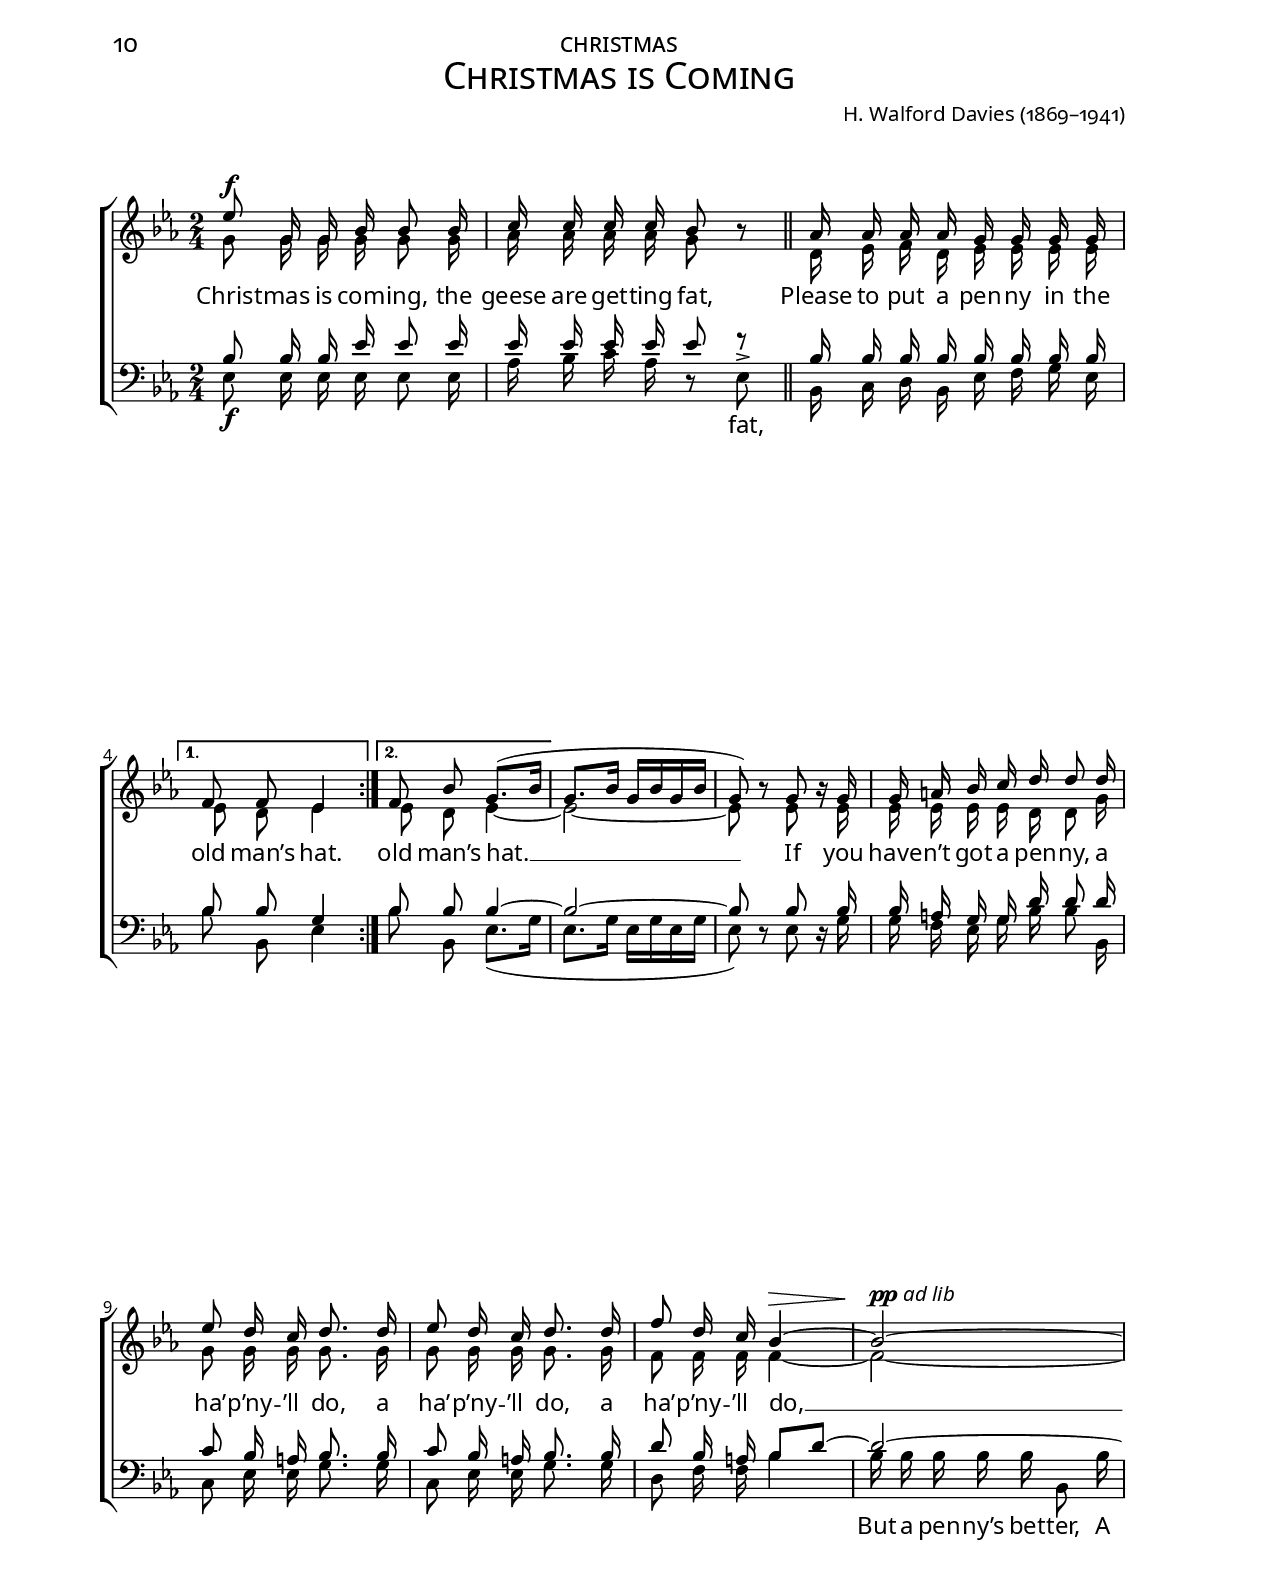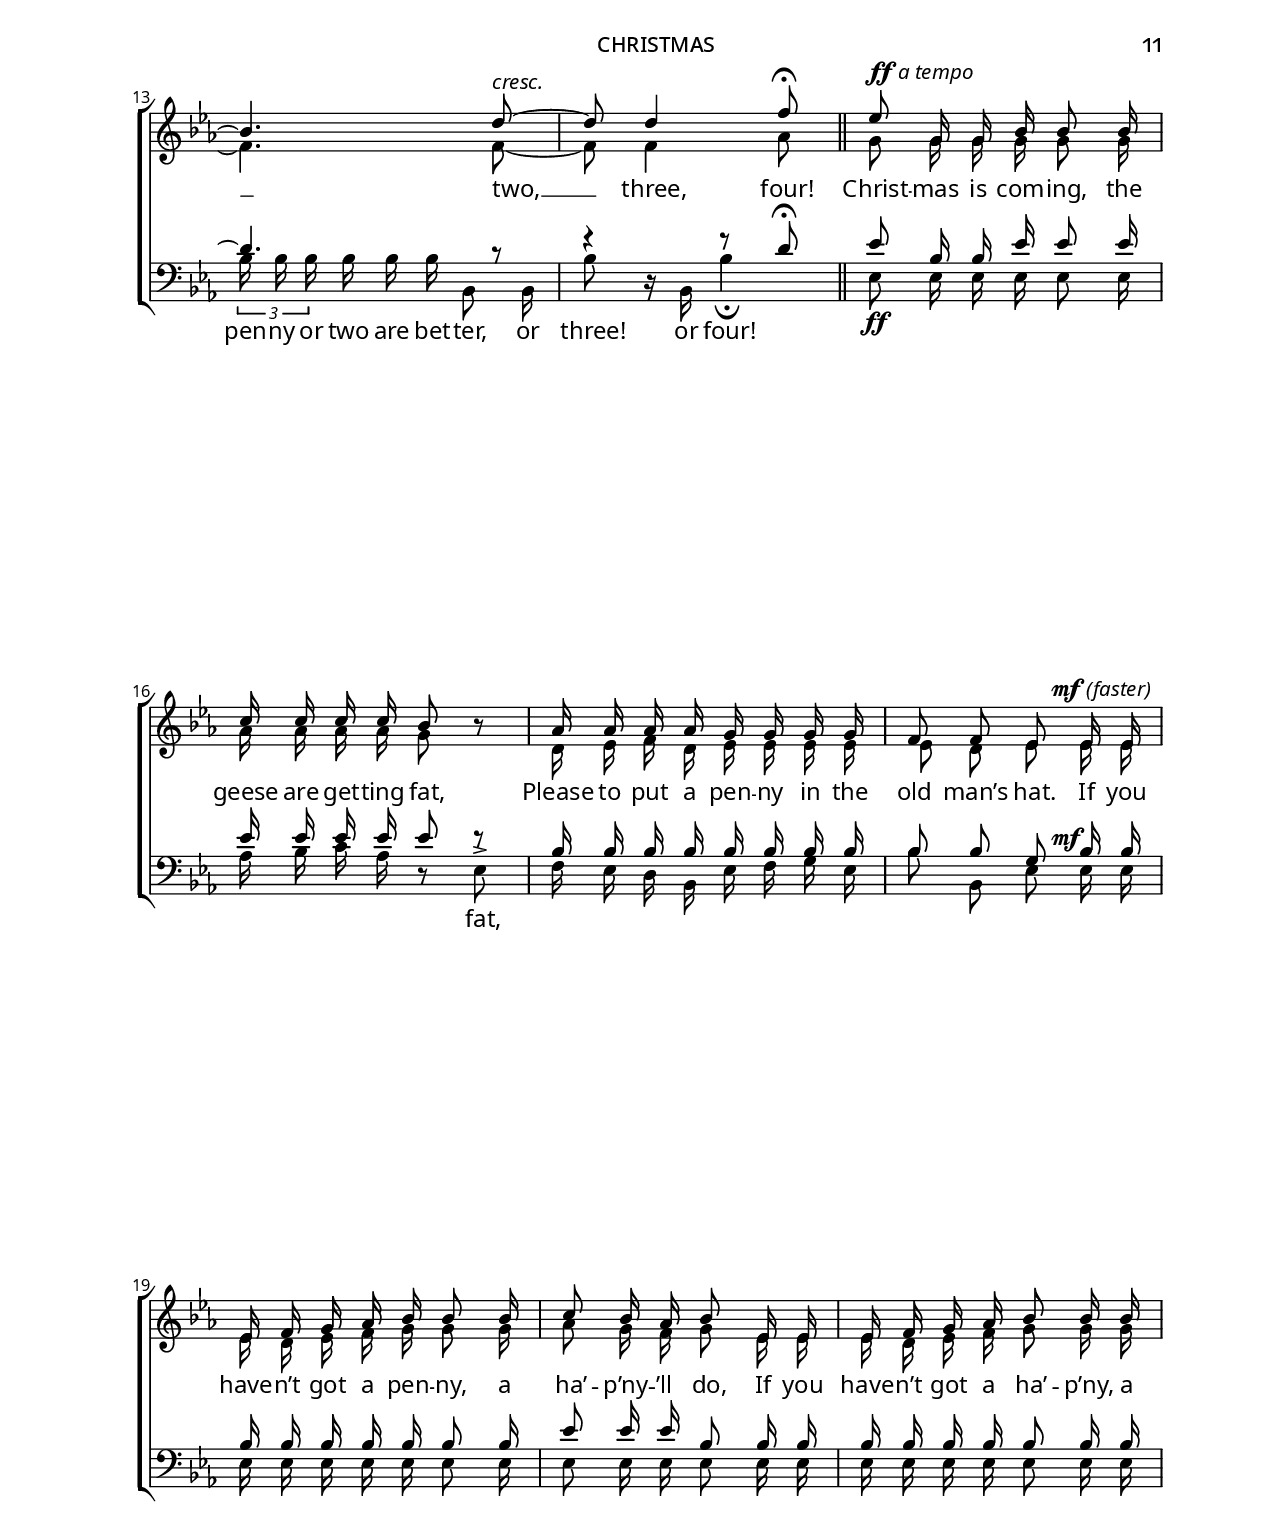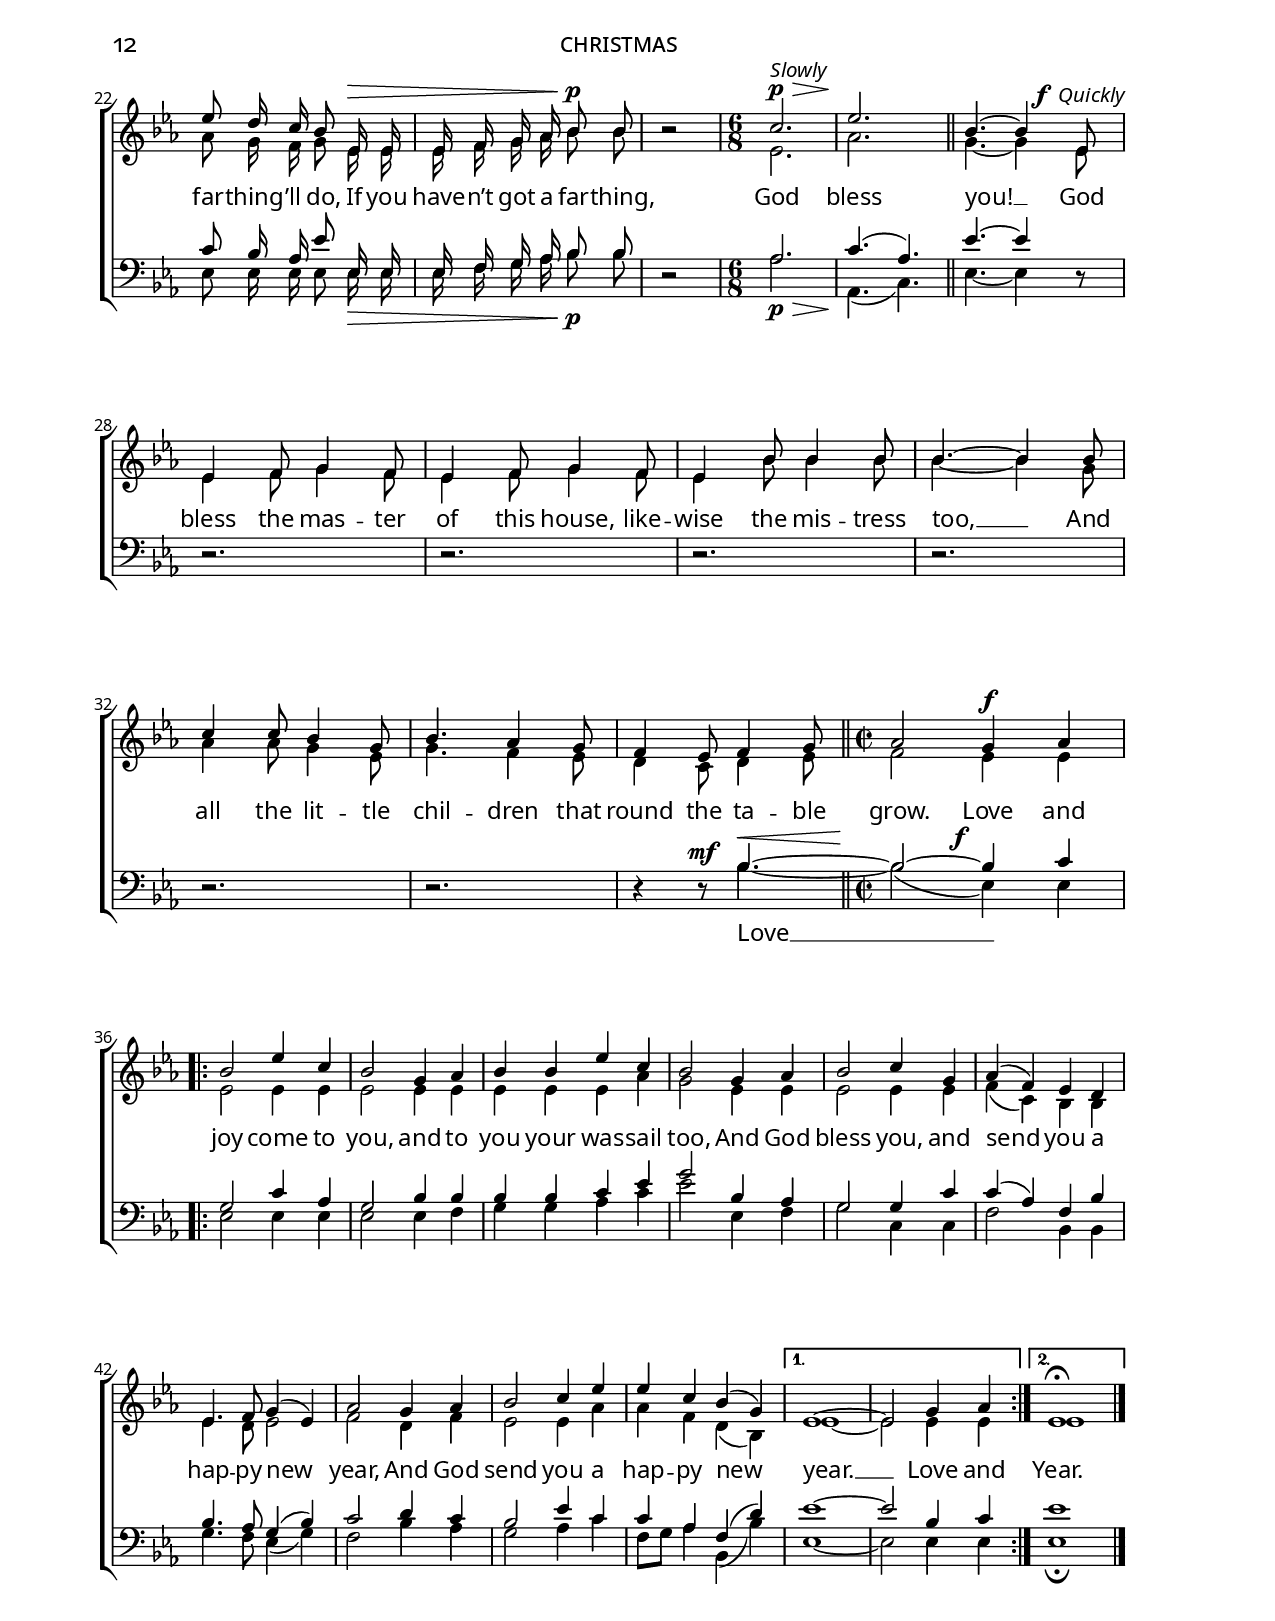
\version "2.14.2"
\include "util.ly"
\header {
  title = \markup{\override #'(font-name . "Garamond Premr Pro Smbd Subh"){ \abs-fontsize #18 \smallCapsOldStyle"Christmas is Coming"}}
  %poet = \markup\oldStyleNum"Old Rhyme"
  composer = \markup\oldStyleNum"H. Walford Davies (1869–1941)"
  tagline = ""
}
\paper {
  paper-height = 11\in
  paper-width = 8.5\in
  indent = 0\in
  %system-system-spacing = #'((basic-distance . 10) (padding . 0))
  system-system-spacing =
    #'((basic-distance . 0)
       (minimum-distance . 0)
       (padding . -5)
       (stretchability . 100))
  ragged-last-bottom = ##f
  ragged-bottom = ##f
  two-sided = ##t
  inner-margin = 1\in
  outer-margin = 0.75\in
  top-margin = 0.26\in
  bottom-margin = 0.25\in
  first-page-number = #010
  print-first-page-number = ##t
  headerLine = \markup{ \smallCapsOldStyle"christmas"}
  oddHeaderMarkup = \markup\fill-line{
     \abs-fontsize #12.5
     \combine 
        \fill-line{"" \on-the-fly #print-page-number-check-first
        \oldStylePageNum""
        }
        \fill-line{\headerLine}
  }
  evenHeaderMarkup = \markup {
     \abs-fontsize #12.5
     \combine
        \on-the-fly #print-page-number-check-first
        \oldStylePageNum""
        \fill-line{\headerLine}
  }
}
#(set-global-staff-size 18) \paper{ #(define fonts (make-pango-font-tree "Garamond Premr Pro" "Garamond Premr Pro" "Garamond Premr Pro" (/ 18 20))) }
global = {
  \key ees \major
  \time 2/4
  \autoBeamOff
  \override DynamicLineSpanner #'staff-padding = #0.0
  \override DynamicLineSpanner #'Y-extent = #'(0 . 0)
}

sopMusic = \relative c'' {
  \repeat volta 2 {
    ees8^\f g,16 g bes bes8 bes16 |
    c c c c bes8 bes\rest \bar "||"
    aes16 aes aes aes g g g g |
  }
  \alternative {
    {
      f8 f ees4
    }
    {
      f8 bes g8.[( bes16] |
    }
  }
  g8.[ bes16] g[ bes g bes] |
  g8) b\rest g bes16\rest g |
  
  g a bes c d d8 d16 |
  ees8 d16 c d8. d16 |
  ees8 d16 c d8. d16 |
  f8 d16 c bes4~^\> |
  
  bes2\!^\markup{\dynamic"pp" \italic"ad lib"} ~ |
  bes4. d8~^\markup\italic"cresc." |
  d d4 f8\fermata \bar "||"
  
  ees8^\markup{\dynamic"ff" \italic"a tempo"} g,16 g bes bes8 bes16 |
  c c c c bes8 bes\rest |
  aes16 aes aes aes g g g g |
  
  %page 2
  f8 f <<ees {s16 s^\markup{\dynamic"mf" \italic"(faster)"}}>> ees16 ees |
  ees f g aes bes bes8 bes16 |
  c8 bes16 aes bes8  ees,16 ees |
  
  ees f g aes bes8 bes16 bes |
  ees8 d16 c bes8 ees,16^\> ees |
  ees f g aes bes8^\p bes |
  bes2\rest |
  
  \time 6/8
  c2.^\p^\>^\markup\italic"Slowly" |
  ees\! \bar "||"
  bes4.~ <<bes4 {s8 s^\markup{\dynamic"f" \italic" Quickly"}}>> ees,8 |
  ees4 f8 g4 f8 |
  ees4 f8 g4 f8 |
  ees4 bes'8 bes4 bes8 |
  
  bes4.~ bes4 bes8 |
  c4 c8 bes4 g8 |
  bes4. aes4 g8 |
  f4 ees8 f4 g8 \bar "||"
  \time 2/2 aes2 g4^\f aes \break
  
  \repeat volta 2 {
    bes2 ees4 c |
    bes2 g4 aes |
    bes bes ees c |
    bes2 g4 aes |
    bes2 c4 g |
    aes4( f) ees d |
    
    ees4. f8 g4( ees) |
    aes2 g4 aes |
    bes2 c4 ees |
    ees c bes( g) |
  }
  \alternative {
    {
      ees1~ |
      ees2 g4 aes |
    }
    {
      ees1\fermata \bar "|."
    }
  }
}
sopWords = \lyricmode {
  
}

altoMusic = \relative c' {
  g'8 g16 g g g8 g16 |
  aes aes aes aes g8 s |
  d16 ees f d ees ees ees ees |
  
  ees8 d ees4 |
  ees8 d ees4~ |
  ees2~ |
  ees8 s ees s16 ees |
  
  ees ees ees ees d d8 g16 |
  g8 g16 g g8. g16 |
  g8 g16 g g8. g16 |
  f8 f16 f f4~ |
  
  f2~ |
  f4. f8~ |
  f f4 aes8 |
  
  g8 g16 g g g8 g16 |
  aes aes aes aes g8 s |
  d16 ees f d ees ees ees ees |
  
  %page 2
  ees8 d ees ees16 ees |
  ees d ees f g g8 g16 |
  aes8 g16 f g8 ees16 ees |
  
  ees d ees f g8 g16 g |
  aes8 g16 f g8 ees16 ees |
  ees f g aes bes8 bes |
  s2 |
  
  \time 6/8
  ees,2. |
  aes \bar "||"
  g4.~ g4 ees8 |
  ees4 f8 g4 f8 |
  ees4 f8 g4 f8 |
  ees4 bes'8 bes4 bes8 |
  
  bes4.~ bes4 g8 |
  aes4 aes8 g4 ees8 |
  g4. f4 ees8 |
  d4 c8 d4 ees8 \bar "||"
  \time 2/2 f2 ees4 ees |
  
  ees2 ees4 ees |
  ees2 ees4 ees |
  ees ees ees aes |
  g2 ees4 ees |
  ees2 ees4 ees |
  f( c) bes bes |
  
  ees4. d8 ees2 |
  f d4 f |
  ees2 ees4 aes |
  aes f d( bes) |
  ees1~ |
  ees2 ees4 ees |
  ees1 \bar "|."
}
altoWords = \lyricmode {
  \dropLyricsVII
  Christ -- mas is com -- ing, the geese are get -- ting fat,
  Please to put a pen -- ny in the old man’s hat.
  old man’s hat. __
  
  If you have -- n’t got a pen -- ny, a ha’ -- p’ny -- ’ll do, a ha’ -- p’ny -- ’ll do, a ha’ -- p’ny -- ’ll do, __
  
  two, __ three, four!
  
  Christ -- mas is com -- ing, the geese are get -- ting fat,
  Please to put a pen -- ny in the old man’s hat.
  If you have -- n’t got a pen -- ny, a ha’ -- p’ny -- ’ll do,
  If you have -- n’t got a ha’ -- p’ny, a \pageBreak far -- thing -- ’ll do,
  If you have -- n’t got a far -- thing,
  
  God bless you! __
  
  God bless the mas -- ter of this house, like -- wise the mis -- tress too, __
  And all the lit -- tle chil -- dren that round the ta -- ble grow.
  
  Love and joy come to you, and to you your was -- sail too,
  And God bless you, and send you a hap -- py new year,
  And God send you a hap -- py new year. __
  
  Love and
  Year.
}
altoWordsII = \lyricmode {
%\markup\italic
  \set stanza = #"2. "
  \set ignoreMelismata = ##t
}
altoWordsIII = \lyricmode {
  \set stanza = #"3. "
  \set ignoreMelismata = ##t
}
altoWordsIV = \lyricmode {
  \set stanza = #"4. "
  \set ignoreMelismata = ##t
}
altoWordsV = \lyricmode {
  \set stanza = #"5. "
  \set ignoreMelismata = ##t
}
altoWordsVI = \lyricmode {
  \set stanza = #"6. "
  \set ignoreMelismata = ##t
}
tenorMusic = \relative c' {
  bes8 bes16 bes ees ees8 ees16 |
  ees ees ees ees ees8 f\rest |
  bes,16 bes bes bes bes bes bes bes |
  
  bes8 bes g4 |
  bes8 bes bes4~ |
  bes2~ |
  bes8 s bes s16 bes |
  
  bes a g g d' d8 d16 |
  c8 bes16 a bes8. bes16 |
  c8 bes16 a bes8. bes16 |
  d8 bes16 a bes8[ d]~ |
  
  d2~ |
  d4. c8\rest |
  f4\rest f8\rest d8\fermata \bar "||"
  
  ees8 bes16 bes ees ees8 ees16 |
  ees16 ees ees ees ees8 ees\rest |
  bes16 bes bes bes bes bes bes bes |
  
  %page 2
  bes8 bes g bes16 bes |
  bes bes bes bes bes bes8 bes16 |
  ees8 ees16 ees bes8 bes16 bes |
  
  bes bes bes bes bes8 bes16 bes |
  c8 bes16 aes ees'8 ees,16 ees |
  ees f g aes bes8 bes |
  s2 |
  
  \time 6/8
  aes2. |
  c4.( aes) \bar "||"
  ees'4.~ ees4 s8 |
  s2.*6 |
  
  s4. bes4.~ |
  \time 2/2
  bes2~ bes4 c |
  
  g2 c4 aes |
  g2 bes4 bes |
  bes bes c ees |
  g2 bes,4 aes |
  g2 g4 c |
  c( aes) f bes |
  
  bes4. aes8 g4( bes) |
  c2 d4 c |
  bes2 ees4 c |
  c aes f( d') |
  ees1~ |
  ees2 bes4 c |
  ees1 \bar "|."
}
tenorWords = \lyricmode {

}

bassMusic = \relative c {
  ees8_\f ees16 ees ees ees8 ees16 |
  aes bes c aes d,8\rest ees^> |
  bes16 c d bes ees f g ees |
  
  bes'8 bes, ees4 |
  bes'8 bes, ees8.([ g16] |
  ees8.[ g16] ees16[ g ees g] |
  ees8) d\rest ees d16\rest g |
  
  g f ees g bes bes8 bes,16 |
  c8 ees16 ees g8. g16 |
  c,8 ees16 ees g8. g16 |
  d8 f16 f bes4 |
  
  bes16 bes bes bes bes bes,8 bes'16 |
  \times 2/3 { bes16 bes bes } bes16 bes bes bes,8 bes16 |
  bes'8 d,16\rest bes16 bes'4\fermata \bar "||"
  
  ees,8_\ff ees16 ees ees ees8 ees16 |
  aes bes c aes d,8\rest ees8^> |
  f16 ees d bes ees f g ees |
  
  %page 2
  bes'8 bes, <<ees {s16 s^\markup\dynamic"mf"}>> ees16 ees |
  ees ees ees ees ees ees8 ees16 |
  ees8 ees16 ees ees8 ees16 ees |
  
  ees ees ees ees ees8 ees16 ees |
  ees8 ees16 ees ees8 ees16_\> ees |
  ees f g aes bes8_\p bes |
  d,2\rest |
  
  \time 6/8
  aes'2._\p_\> |
  aes,4.(\! c) \bar "||"
  ees4.~ ees4 d8\rest |
  d2.\rest |
  d\rest |
  d\rest |
  
  d\rest |
  d\rest |
  d\rest |
  d4\rest d8\rest^\mf bes'4.~^\< |
  <<bes2(\! {s4. s8^\f}>> ees,4) ees |
  
  ees2 ees4 ees |
  ees2 ees4 f |
  g g aes c |
  ees2 ees,4 f |
  g2 c,4 c |
  f2 bes,4 bes |
  
  g'4. f8 ees4( g) |
  f2 bes4 aes |
  g2 aes4 c |
  f,8[ g] aes4 bes,( bes') |
  ees,1~ |
  ees2 ees4 ees |
  ees1\fermata \bar "|."
}
bassWords = \lyricmode {
  \repeat unfold 10 { \skip 1 }
  fat,
  \repeat unfold 37 {\skip 1}
  But a pen -- ny’s bet -- ter,
  A pen -- ny or two are bet -- ter, or three! or four!
  
  \repeat unfold 10 { \skip 1}
  fat,
  \repeat unfold 48 {\skip 1}
  Love __
}

pianoRH = \relative c' {
  
}
pianoLH = \relative c' {
  
}

\score {
  <<
   \new ChoirStaff <<
%    \new Lyrics = sopranos \with { \override VerticalAxisGroup #'nonstaff-relatedstaff-spacing = #'((basic-distance . 1)) }
    \new Staff = women <<
      \new Voice = "sopranos" { \voiceOne << \global \sopMusic >> }
      \new Voice = "altos" { \voiceTwo << \global \altoMusic >> }
    >>
    \new Lyrics \with { alignAboveContext = #"women" \override VerticalAxisGroup #'nonstaff-relatedstaff-spacing = #'((basic-distance . 1))} \lyricsto "sopranos" \sopWords
     \new Lyrics = "altosVI"  \with { alignBelowContext = #"women" \override VerticalAxisGroup #'nonstaff-relatedstaff-spacing = #'((basic-distance . 1))} \lyricsto "sopranos" \altoWordsVI
    \new Lyrics = "altosV"  \with { alignBelowContext = #"women" \override VerticalAxisGroup #'nonstaff-relatedstaff-spacing = #'((basic-distance . 1))} \lyricsto "sopranos" \altoWordsV
    \new Lyrics = "altosIV"  \with { alignBelowContext = #"women" \override VerticalAxisGroup #'nonstaff-relatedstaff-spacing = #'((basic-distance . 1))} \lyricsto "sopranos" \altoWordsIV
    \new Lyrics = "altosIII"  \with { alignBelowContext = #"women" \override VerticalAxisGroup #'nonstaff-relatedstaff-spacing = #'((basic-distance . 1))} \lyricsto "sopranos" \altoWordsIII
    \new Lyrics = "altosII"  \with { alignBelowContext = #"women" \override VerticalAxisGroup #'nonstaff-relatedstaff-spacing = #'((basic-distance . 1))} \lyricsto "sopranos" \altoWordsII
    \new Lyrics = "altos"  \with { alignBelowContext = #"women" \override VerticalAxisGroup #'nonstaff-relatedstaff-spacing = #'((basic-distance . 1))} \lyricsto "sopranos" \altoWords
   \new Staff = men <<
      \clef bass
      \new Voice = "tenors" { \voiceOne << \global \tenorMusic >> }
      \new Voice = "basses" { \voiceTwo << \global \bassMusic >> }
    >>
    \new Lyrics \with { alignAboveContext = #"men" \override VerticalAxisGroup #'nonstaff-relatedstaff-spacing = #'((basic-distance . 1)) } \lyricsto "tenors" \tenorWords
    \new Lyrics \with { alignBelowContext = #"men" } \lyricsto "basses" \bassWords
  >>
%    \new PianoStaff << \new Staff { \new Voice { \pianoRH } } \new Staff { \clef "bass" \pianoLH } >>
  >>
  \layout {
  \context {
    \Lyrics
    \override LyricText #'font-size = #1.3
  }
%6.14 \context {\Lyrics\override LyricText #'font-size = #0.8 }
    \context {
      \Score
      \override SpacingSpanner #'base-shortest-duration = #(ly:make-moment 1 8)
      \override SpacingSpanner #'common-shortest-duration = #(ly:make-moment 1 8)
    }
    \context {
      % Remove all empty staves
      % \Staff \RemoveEmptyStaves \override VerticalAxisGroup #'remove-first = ##t
    }
    \context {
      \Lyrics
      \override LyricText #'X-offset = #center-on-word
    }
  }
}

